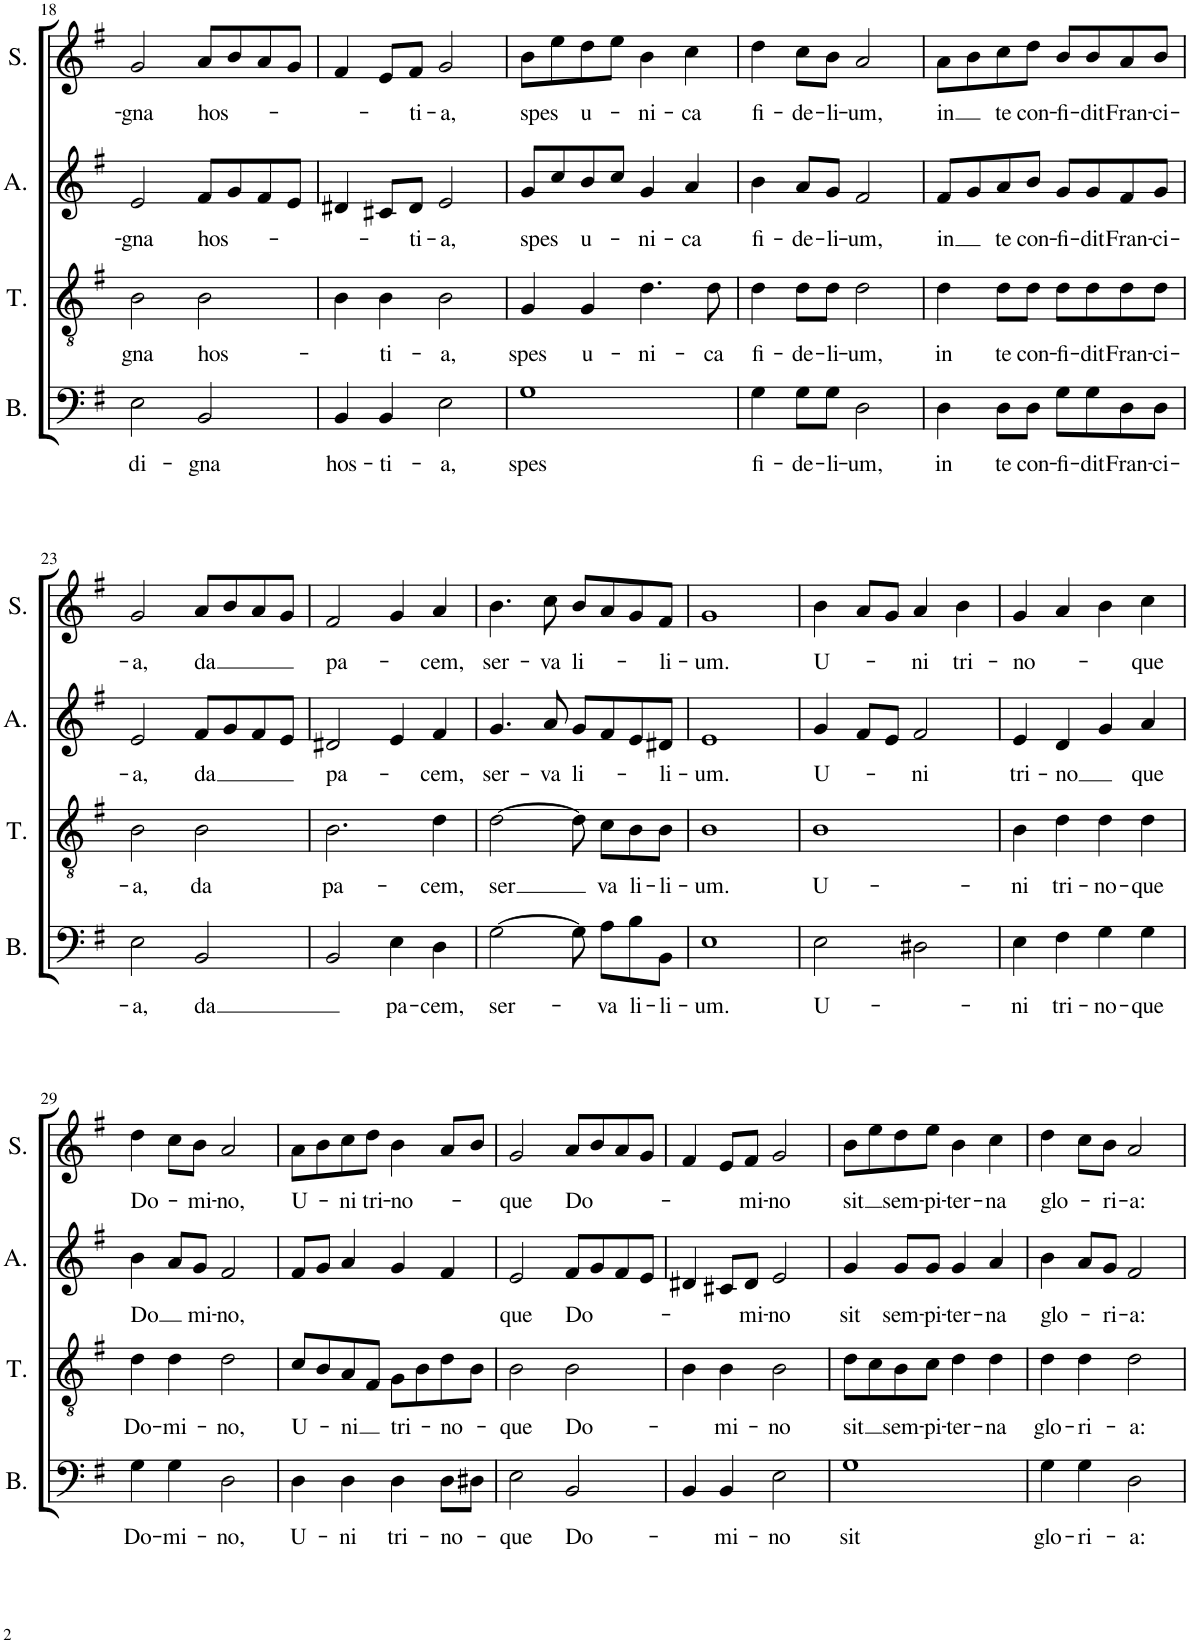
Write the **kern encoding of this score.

**kern	**text	**kern	**text	**kern	**text	**kern	**text
*part4	*part4	*part3	*part3	*part2	*part2	*part1	*part1
*staff4	*staff4	*staff3	*staff3	*staff2	*staff2	*staff1	*staff1
*I"Basse	*	*I"Ténor	*	*I"Alto	*	*I"Soprane	*
*I'B.	*	*I'T.	*	*I'A.	*	*I'S.	*
!!LO:PB:g=z
*clefF4	*	*clefGv2	*	*clefG2	*	*clefG2	*
*k[f#]	*	*k[f#]	*	*k[f#]	*	*k[f#]	*
*M4/4	*	*M4/4	*	*M4/4	*	*M4/4	*
*met(c)	*	*met(c)	*	*met(c)	*	*met(c)	*
=18	=18	=18	=18	=18	=18	=18	=18
!	!LO:LY:b	!	!LO:LY:b	!	!LO:LY:b	!	!LO:LY:b
2E\	di-	2B\	gna	2e/	-gna	2g/	-gna
!	!LO:LY:b	!	!LO:LY:b	!	!LO:LY:b	!	!LO:LY:b
2BB/	-gna	2B\	hos-	8f#/L	hos-	8a/L	hos-
.	.	.	.	8g/	.	8b/	.
.	.	.	.	8f#/	.	8a/	.
.	.	.	.	8e/J	.	8g/J	.
=19	=19	=19	=19	=19	=19	=19	=19
!	!LO:LY:b	!	!	!	!	!	!
4BB/	hos-	4B\	.	4d#X/	.	4f#/	.
!	!LO:LY:b	!	!LO:LY:b	!	!	!	!
4BB/	-ti-	4B\	-ti-	8c#X/L	.	8e/L	.
!	!	!	!	!	!LO:LY:b	!	!LO:LY:b
.	.	.	.	8d#/J	-ti-	8f#/J	-ti-
!	!LO:LY:b	!	!LO:LY:b	!	!LO:LY:b	!	!LO:LY:b
2E\	-a,	2B\	-a,	2e/	-a,	2g/	-a,
=20	=20	=20	=20	=20	=20	=20	=20
!	!LO:LY:b	!	!LO:LY:b	!	!LO:LY:b	!	!LO:LY:b
1G	spes	4G/	spes	8g/L	spes	8b\L	spes
.	.	.	.	8cc/	.	8ee\	.
!	!	!	!LO:LY:b	!	!LO:LY:b	!	!LO:LY:b
.	.	4G/	u-	8b/	u-	8dd\	u-
.	.	.	.	8cc/J	.	8ee\J	.
!	!	!	!LO:LY:b	!	!LO:LY:b	!	!LO:LY:b
.	.	4.d\	-ni-	4g/	-ni-	4b\	-ni-
!	!	!	!	!	!LO:LY:b	!	!LO:LY:b
.	.	.	.	4a/	-ca	4cc\	-ca
!	!	!	!LO:LY:b	!	!	!	!
.	.	8d\	-ca	.	.	.	.
=21	=21	=21	=21	=21	=21	=21	=21
!	!LO:LY:b	!	!LO:LY:b	!	!LO:LY:b	!	!LO:LY:b
4G\	fi-	4d\	fi-	4b\	fi-	4dd\	fi-
!	!LO:LY:b	!	!LO:LY:b	!	!LO:LY:b	!	!LO:LY:b
8G\L	-de-	8d\L	-de-	8a/L	-de-	8cc\L	-de-
!	!LO:LY:b	!	!LO:LY:b	!	!LO:LY:b	!	!LO:LY:b
8G\J	-li-	8d\J	-li-	8g/J	-li-	8b\J	-li-
!	!LO:LY:b	!	!LO:LY:b	!	!LO:LY:b	!	!LO:LY:b
2D\	-um,	2d\	-um,	2f#/	-um,	2a/	-um,
=22	=22	=22	=22	=22	=22	=22	=22
!	!LO:LY:b	!	!LO:LY:b	!	!LO:LY:b	!	!LO:LY:b
4D\	in	4d\	in	8f#/L	in	8a\L	in
.	.	.	.	8g/	.	8b\	.
!	!LO:LY:b	!	!LO:LY:b	!	!LO:LY:b	!	!LO:LY:b
8D\L	te	8d\L	te	8a/	te	8cc\	te
!	!LO:LY:b	!	!LO:LY:b	!	!LO:LY:b	!	!LO:LY:b
8D\J	con-	8d\J	con-	8b/J	con-	8dd\J	con-
!	!LO:LY:b	!	!LO:LY:b	!	!LO:LY:b	!	!LO:LY:b
8G\L	-fi-	8d\L	-fi-	8g/L	-fi-	8b/L	-fi-
!	!LO:LY:b	!	!LO:LY:b	!	!LO:LY:b	!	!LO:LY:b
8G\	-dit	8d\	-dit	8g/	-dit	8b/	-dit
!	!LO:LY:b	!	!LO:LY:b	!	!LO:LY:b	!	!LO:LY:b
8D\	Fran-	8d\	Fran-	8f#/	Fran-	8a/	Fran-
!	!LO:LY:b	!	!LO:LY:b	!	!LO:LY:b	!	!LO:LY:b
8D\J	-ci-	8d\J	-ci-	8g/J	-ci-	8b/J	-ci-
!!LO:LB:g=z
=23	=23	=23	=23	=23	=23	=23	=23
!	!LO:LY:b	!	!LO:LY:b	!	!LO:LY:b	!	!LO:LY:b
2E\	-a,	2B\	-a,	2e/	-a,	2g/	-a,
!	!LO:LY:b	!	!LO:LY:b	!	!LO:LY:b	!	!LO:LY:b
2BB/	da	2B\	da	8f#/L	da	8a/L	da
.	.	.	.	8g/	.	8b/	.
.	.	.	.	8f#/	.	8a/	.
.	.	.	.	8e/J	.	8g/J	.
=24	=24	=24	=24	=24	=24	=24	=24
!	!	!	!LO:LY:b	!	!LO:LY:b	!	!LO:LY:b
2BB/	.	2.B\	pa-	2d#X/	pa-	2f#/	pa-
!	!LO:LY:b	!	!	!	!	!	!
4E\	pa-	.	.	4e/	.	4g/	.
!	!LO:LY:b	!	!LO:LY:b	!	!LO:LY:b	!	!LO:LY:b
4D\	-cem,	4d\	-cem,	4f#/	-cem,	4a/	-cem,
=25	=25	=25	=25	=25	=25	=25	=25
!	!LO:LY:b	!	!LO:LY:b	!	!LO:LY:b	!	!LO:LY:b
[2G\	ser-	[2d\	-ser	4.g/	ser-	4.b\	ser-
!	!	!	!	!	!LO:LY:b	!	!LO:LY:b
.	.	.	.	8a/	-va	8cc\	-va
!	!	!	!	!	!LO:LY:b	!	!LO:LY:b
8G\]	.	8d\]	.	8g/L	li-	8b/L	li-
!	!LO:LY:b	!	!LO:LY:b	!	!	!	!
8A\L	-va	8c\L	va	8f#/	.	8a/	.
!	!LO:LY:b	!	!LO:LY:b	!	!	!	!
8B\	li-	8B\	li-	8e/	.	8g/	.
!	!LO:LY:b	!	!LO:LY:b	!	!LO:LY:b	!	!LO:LY:b
8BB\J	-li-	8B\J	-li-	8d#X/J	-li-	8f#/J	-li-
=26	=26	=26	=26	=26	=26	=26	=26
!	!LO:LY:b	!	!LO:LY:b	!	!LO:LY:b	!	!LO:LY:b
1E	-um.	1B	-um.	1e	-um.	1g	-um.
=27	=27	=27	=27	=27	=27	=27	=27
!	!LO:LY:b	!	!LO:LY:b	!	!LO:LY:b	!	!LO:LY:b
2E\	U-	1B	U-	4g/	U-	4b\	U-
.	.	.	.	8f#/L	.	8a/L	.
.	.	.	.	8e/J	.	8g/J	.
!	!	!	!	!	!LO:LY:b	!	!LO:LY:b
2D#X\	.	.	.	2f#/	-ni	4a/	-ni
!	!	!	!	!	!	!	!LO:LY:b
.	.	.	.	.	.	4b\	tri-
=28	=28	=28	=28	=28	=28	=28	=28
!	!LO:LY:b	!	!LO:LY:b	!	!LO:LY:b	!	!LO:LY:b
4E\	-ni	4B\	-ni	4e/	tri-	4g/	-no-
!	!LO:LY:b	!	!LO:LY:b	!	!LO:LY:b	!	!
4F#\	tri-	4d\	tri-	4d/	-no	4a/	.
!	!LO:LY:b	!	!LO:LY:b	!	!	!	!
4G\	-no-	4d\	-no-	4g/	.	4b\	.
!	!LO:LY:b	!	!LO:LY:b	!	!LO:LY:b	!	!LO:LY:b
4G\	-que	4d\	-que	4a/	que	4cc\	-que
!!LO:LB:g=z
=29	=29	=29	=29	=29	=29	=29	=29
!	!LO:LY:b	!	!LO:LY:b	!	!LO:LY:b	!	!LO:LY:b
4G\	Do-	4d\	Do-	4b\	Do	4dd\	Do-
!	!LO:LY:b	!	!LO:LY:b	!	!	!	!
4G\	-mi-	4d\	-mi-	8a/L	.	8cc\L	.
!	!	!	!	!	!LO:LY:b	!	!LO:LY:b
.	.	.	.	8g/J	mi-	8b\J	-mi-
!	!LO:LY:b	!	!LO:LY:b	!	!LO:LY:b	!	!LO:LY:b
2D\	-no,	2d\	-no,	2f#/	-no,	2a/	-no,
=30	=30	=30	=30	=30	=30	=30	=30
!	!LO:LY:b	!	!LO:LY:b	!	!	!	!LO:LY:b
4D\	U-	8c/L	U-	8f#/L	.	8a\L	U-
.	.	8B/	.	8g/J	.	8b\	.
!	!LO:LY:b	!	!LO:LY:b	!	!	!	!LO:LY:b
4D\	-ni	8A/	-ni	4a/	.	8cc\	-ni
!	!	!	!	!	!	!	!LO:LY:b
.	.	8F#/J	.	.	.	8dd\J	tri-
!	!LO:LY:b	!	!LO:LY:b	!	!	!	!LO:LY:b
4D\	tri-	8G\L	tri-	4g/	.	4b\	-no-
.	.	8B\	.	.	.	.	.
!	!LO:LY:b	!	!LO:LY:b	!	!	!	!
8D\L	-no-	8d\	-no-	4f#/	.	8a/L	.
8D#X\J	.	8B\J	.	.	.	8b/J	.
=31	=31	=31	=31	=31	=31	=31	=31
!	!LO:LY:b	!	!LO:LY:b	!	!LO:LY:b	!	!LO:LY:b
2E\	-que	2B\	-que	2e/	-que	2g/	-que
!	!LO:LY:b	!	!LO:LY:b	!	!LO:LY:b	!	!LO:LY:b
2BB/	Do-	2B\	Do-	8f#/L	Do-	8a/L	Do-
.	.	.	.	8g/	.	8b/	.
.	.	.	.	8f#/	.	8a/	.
.	.	.	.	8e/J	.	8g/J	.
=32	=32	=32	=32	=32	=32	=32	=32
4BB/	.	4B\	.	4d#X/	.	4f#/	.
!	!LO:LY:b	!	!LO:LY:b	!	!	!	!
4BB/	-mi-	4B\	-mi-	8c#X/L	.	8e/L	.
!	!	!	!	!	!LO:LY:b	!	!LO:LY:b
.	.	.	.	8d#/J	-mi-	8f#/J	-mi-
!	!LO:LY:b	!	!LO:LY:b	!	!LO:LY:b	!	!LO:LY:b
2E\	-no	2B\	-no	2e/	-no	2g/	-no
=33	=33	=33	=33	=33	=33	=33	=33
!	!LO:LY:b	!	!LO:LY:b	!	!LO:LY:b	!	!LO:LY:b
1G	sit	8d\L	sit	4g/	sit	8b\L	sit
.	.	8c\	.	.	.	8ee\	.
!	!	!	!LO:LY:b	!	!LO:LY:b	!	!LO:LY:b
.	.	8B\	sem-	8g/L	sem-	8dd\	sem-
!	!	!	!LO:LY:b	!	!LO:LY:b	!	!LO:LY:b
.	.	8c\J	-pi-	8g/J	-pi-	8ee\J	-pi-
!	!	!	!LO:LY:b	!	!LO:LY:b	!	!LO:LY:b
.	.	4d\	-ter-	4g/	-ter-	4b\	-ter-
!	!	!	!LO:LY:b	!	!LO:LY:b	!	!LO:LY:b
.	.	4d\	-na	4a/	-na	4cc\	-na
=34	=34	=34	=34	=34	=34	=34	=34
!	!LO:LY:b	!	!LO:LY:b	!	!LO:LY:b	!	!LO:LY:b
4G\	glo-	4d\	glo-	4b\	glo-	4dd\	glo-
!	!LO:LY:b	!	!LO:LY:b	!	!	!	!
4G\	-ri-	4d\	-ri-	8a/L	.	8cc\L	.
!	!	!	!	!	!LO:LY:b	!	!LO:LY:b
.	.	.	.	8g/J	-ri-	8b\J	-ri-
!	!LO:LY:b	!	!LO:LY:b	!	!LO:LY:b	!	!LO:LY:b
2D\	-a:	2d\	-a:	2f#/	-a:	2a/	-a:
=	=	=	=	=	=	=	=
*-	*-	*-	*-	*-	*-	*-	*-
